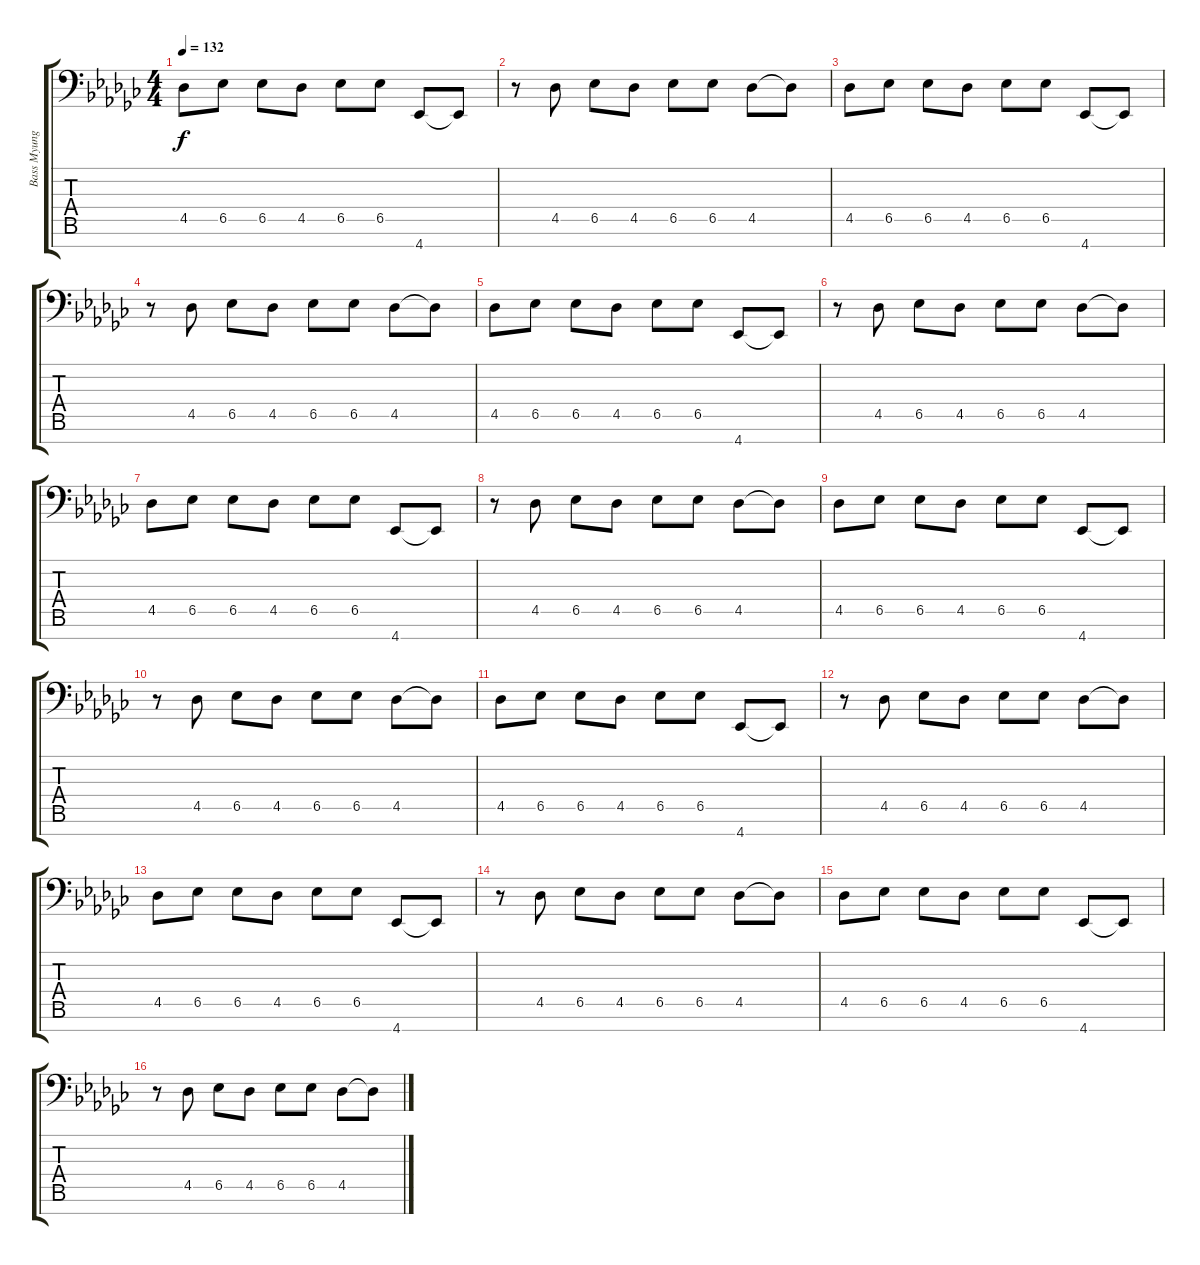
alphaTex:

\track ("Bass Myung" "Bass Myung") {instrument electricbassfinger}
\staff {score tabs}
\tuning (E3 B2 G2 D2 A1 E1 B0) {hide}
\ts (4 4)
\tempo 132
\clef f4
\ks gb
4.5.8{dy f} 6.5.8 6.5.8 4.5.8 6.5.8 6.5.8 4.7.8 4.7{t}.8 |
r.8 4.5.8 6.5.8 4.5.8 6.5.8 6.5.8 4.5.8 4.5{t}.8 |
4.5.8 6.5.8 6.5.8 4.5.8 6.5.8 6.5.8 4.7.8 4.7{t}.8 |
r.8 4.5.8 6.5.8 4.5.8 6.5.8 6.5.8 4.5.8 4.5{t}.8 |
4.5.8 6.5.8 6.5.8 4.5.8 6.5.8 6.5.8 4.7.8 4.7{t}.8 |
r.8 4.5.8 6.5.8 4.5.8 6.5.8 6.5.8 4.5.8 4.5{t}.8 |
4.5.8 6.5.8 6.5.8 4.5.8 6.5.8 6.5.8 4.7.8 4.7{t}.8 |
r.8 4.5.8 6.5.8 4.5.8 6.5.8 6.5.8 4.5.8 4.5{t}.8 |
4.5.8 6.5.8 6.5.8 4.5.8 6.5.8 6.5.8 4.7.8 4.7{t}.8 |
r.8 4.5.8 6.5.8 4.5.8 6.5.8 6.5.8 4.5.8 4.5{t}.8 |
4.5.8 6.5.8 6.5.8 4.5.8 6.5.8 6.5.8 4.7.8 4.7{t}.8 |
r.8 4.5.8 6.5.8 4.5.8 6.5.8 6.5.8 4.5.8 4.5{t}.8 |
4.5.8 6.5.8 6.5.8 4.5.8 6.5.8 6.5.8 4.7.8 4.7{t}.8 |
r.8 4.5.8 6.5.8 4.5.8 6.5.8 6.5.8 4.5.8 4.5{t}.8 |
4.5.8 6.5.8 6.5.8 4.5.8 6.5.8 6.5.8 4.7.8 4.7{t}.8 |
r.8 4.5.8 6.5.8 4.5.8 6.5.8 6.5.8 4.5.8 4.5{t}.8
